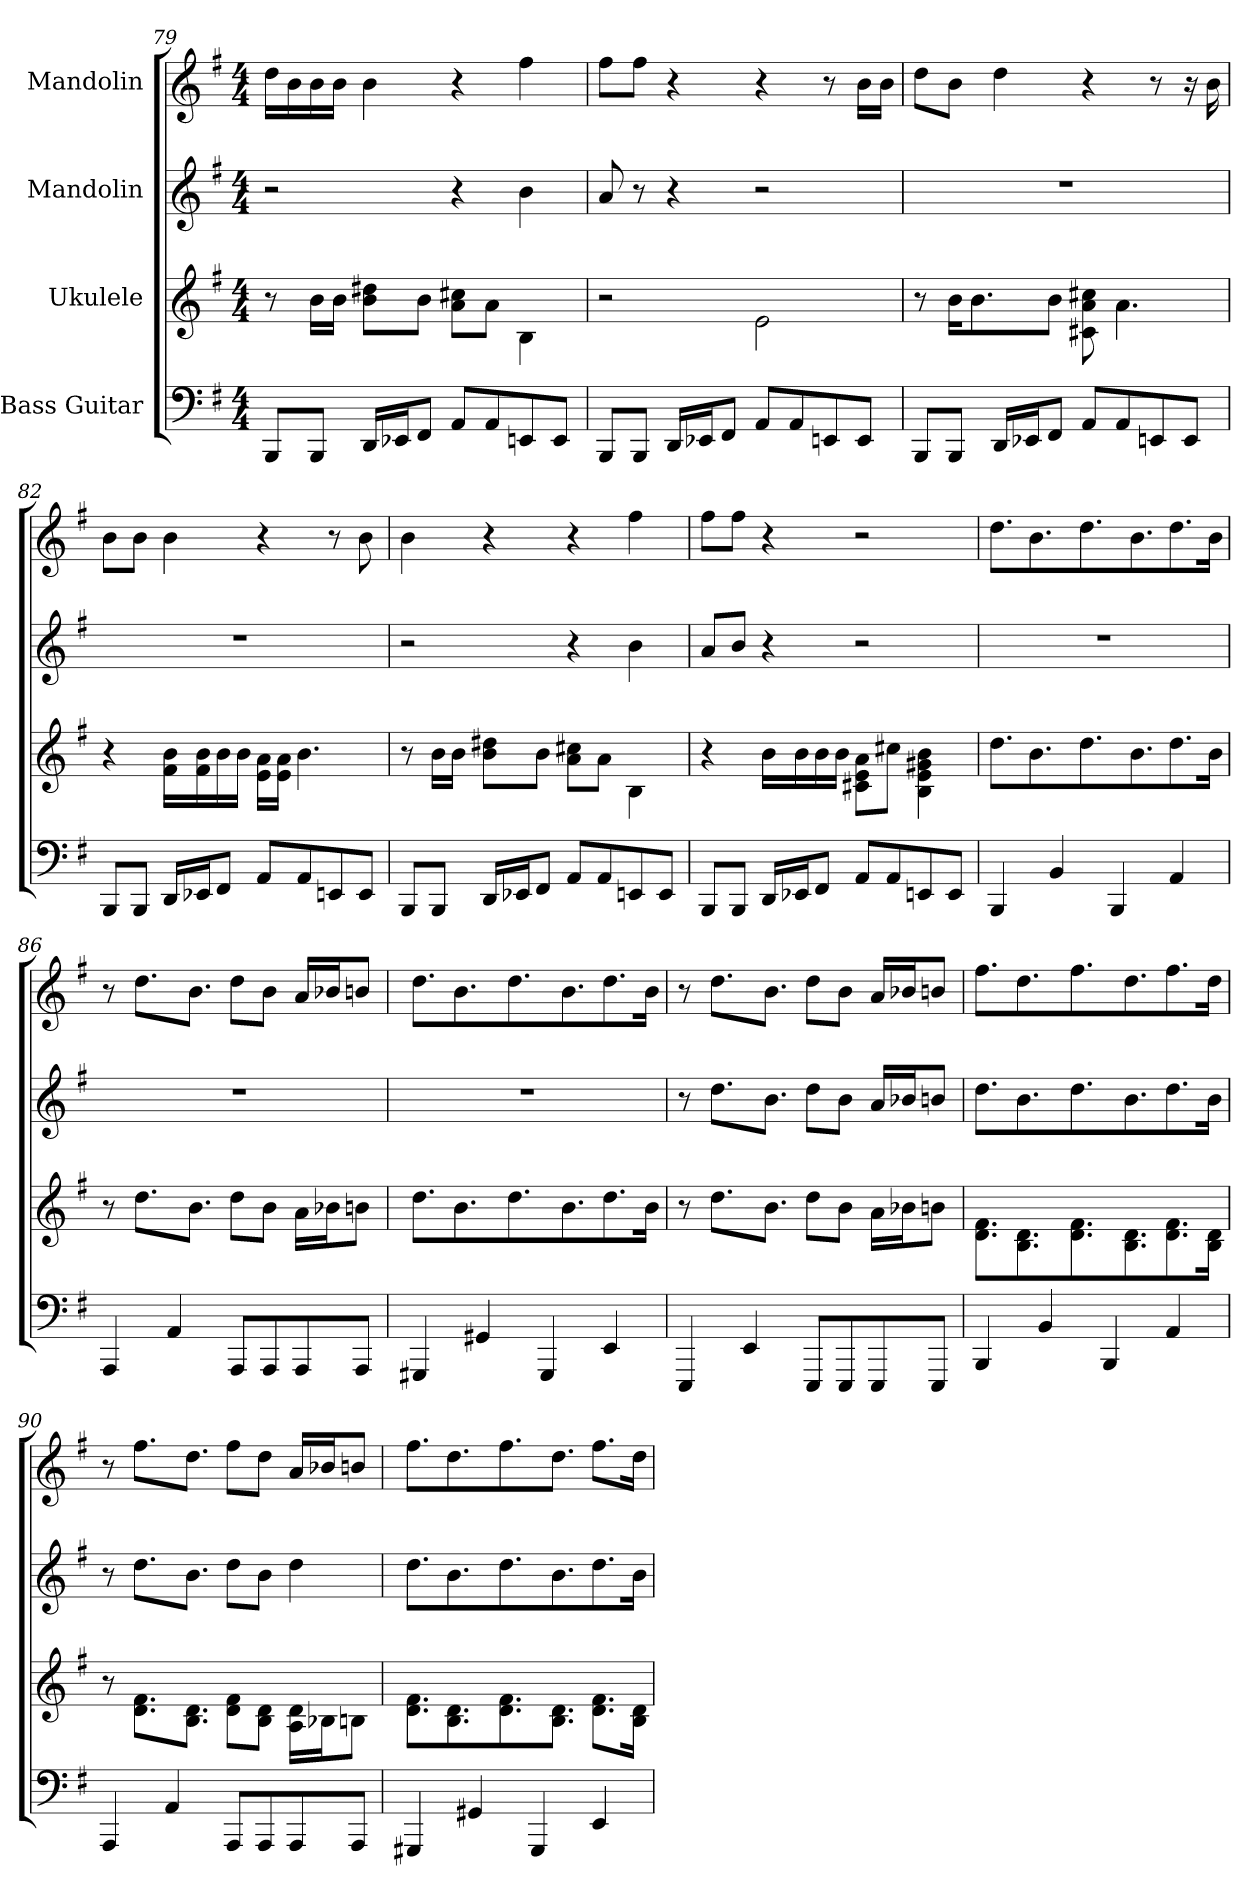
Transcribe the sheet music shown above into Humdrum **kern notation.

**kern	**kern	**kern	**kern
*part4	*part3	*part2	*part1
*staff4	*staff3	*staff2	*staff1
*I"Bass Guitar	*I"Ukulele	*I"Mandolin	*I"Mandolin
*	*	*clefG2	*clefG2
*k[f#]	*k[f#]	*k[f#]	*k[f#]
*G:	*G:	*G:	*G:
*M4/4	*M4/4	*M4/4	*M4/4
=79	=79	=79	=79
8BBBi/L	8r	2r	16ddj\LL
.	.	.	16bj\
8BBBi/J	16bZ\LL	.	16bj\
.	16bZ\JJ	.	16bj\JJ
16DDi/LL	8bZ\ 8dd#ZL	.	4bj\
16EE-i/J	.	.	.
8FF#i/J	8bZ\J	.	.
8AAi/L	8aZ\ 8cc#ZL	4r	4r
8AAi/	8aZ\J	.	.
8EEi/	4BZ\	4bV\	4ff#j\
8EEi/J	.	.	.
=80	=80	=80	=80
8BBBi/L	2r	8aV/	8ff#j\L
8BBBi/J	.	8r	8ff#j\J
16DDi/LL	.	4r	4r
16EE-i/J	.	.	.
8FF#i/J	.	.	.
8AAi/L	2eZ\	2r	4r
8AAi/	.	.	.
8EEi/	.	.	8r
8EEi/J	.	.	16bj\LL
.	.	.	16bj\JJ
!!LO:LB:g=z
=81	=81	=81	=81
8BBBi/L	8r	1r	8ddj\L
8BBBi/J	16bZ\KL	.	8bj\J
.	8.bZ\	.	.
16DDi/LL	.	.	4ddj\
16EE-i/J	.	.	.
8FF#i/J	8bZ\J	.	.
8AAi/L	8c#Z\ 8aZ 8cc#Z	.	4r
8AAi/	4.aZ\	.	.
8EEi/	.	.	8r
8EEi/J	.	.	16r
.	.	.	16bj\
=82	=82	=82	=82
8BBBi/L	4r	1r	8bj\L
8BBBi/J	.	.	8bj\J
16DDi/LL	16f#Z\ 16bZLL	.	4bj\
16EE-i/J	16f#Z\ 16bZ	.	.
8FF#i/J	16bZ\	.	.
.	16bZ\JJ	.	.
8AAi/L	16eZ\ 16aZLL	.	4r
.	16eZ\ 16aZJJ	.	.
8AAi/	4.bZ\	.	.
8EEi/	.	.	8r
8EEi/J	.	.	8bj\
=83	=83	=83	=83
8BBBi/L	8r	2r	4bj\
8BBBi/J	16bZ\LL	.	.
.	16bZ\JJ	.	.
16DDi/LL	8bZ\ 8dd#ZL	.	4r
16EE-i/J	.	.	.
8FF#i/J	8bZ\J	.	.
8AAi/L	8aZ\ 8cc#ZL	4r	4r
8AAi/	8aZ\J	.	.
8EEi/	4BZ\	4bV\	4ff#j\
8EEi/J	.	.	.
=84	=84	=84	=84
8BBBi/L	4r	8aV/L	8ff#j\L
8BBBi/J	.	8bV/J	8ff#j\J
16DDi/LL	16bZ\LL	4r	4r
16EE-i/J	16bZ\	.	.
8FF#i/J	16bZ\	.	.
.	16bZ\JJ	.	.
8AAi/L	8c#Z\ 8eZ 8aZL	2r	2r
8AAi/	8cc#Z\J	.	.
8EEi/	4BZ\ 4eZ 4g#Z 4bZ	.	.
8EEi/J	.	.	.
!!LO:LB:g=z
=85	=85	=85	=85
4BBBi/	8.ddZ\L	1r	8.ddj\L
.	8.bZ\	.	8.bj\
4BBi/	.	.	.
.	8.ddZ\	.	8.ddj\
4BBBi/	.	.	.
.	8.bZ\	.	8.bj\
4AAi/	8.ddZ\	.	8.ddj\
.	16bZ\Jk	.	16bj\Jk
=86	=86	=86	=86
4AAAi/	8r	1r	8r
.	8.ddZ\L	.	8.ddj\L
4AAi/	.	.	.
.	8.bZ\J	.	8.bj\J
8AAAi/L	8ddZ\L	.	8ddj\L
8AAAi/	8bZ\J	.	8bj\J
8AAAi/	16aZ\LL	.	16aj/LL
.	16b-Z\J	.	16b-Xj/J
8AAAi/J	8bZ\J	.	8bnj/J
=87	=87	=87	=87
4GGG#i/	8.ddZ\L	1r	8.ddj\L
.	8.bZ\	.	8.bj\
4GG#i/	.	.	.
.	8.ddZ\	.	8.ddj\
4GGG#i/	.	.	.
.	8.bZ\	.	8.bj\
4EEi/	8.ddZ\	.	8.ddj\
.	16bZ\Jk	.	16bj\Jk
=88	=88	=88	=88
4EEEi/	8r	8r	8r
.	8.ddZ\L	8.ddV\L	8.ddj\L
4EEi/	.	.	.
.	8.bZ\J	8.bV\J	8.bj\J
8EEEi/L	8ddZ\L	8ddV\L	8ddj\L
8EEEi/	8bZ\J	8bV\J	8bj\J
8EEEi/	16aZ\LL	16aV/LL	16aj/LL
.	16b-Z\J	16b-XV/J	16b-Xj/J
8EEEi/J	8bZ\J	8bnV/J	8bnj/J
=89	=89	=89	=89
4BBBi/	8.dZ\ 8.f#ZL	8.ddV\L	8.ff#j\L
.	8.BZ\ 8.dZ	8.bV\	8.ddj\
4BBi/	.	.	.
.	8.dZ\ 8.f#Z	8.ddV\	8.ff#j\
4BBBi/	.	.	.
.	8.BZ\ 8.dZ	8.bV\	8.ddj\
4AAi/	8.dZ\ 8.f#Z	8.ddV\	8.ff#j\
.	16BZ\ 16dZJk	16bV\Jk	16ddj\Jk
!!LO:LB:g=z
=90	=90	=90	=90
4AAAi/	8r	8r	8r
.	8.dZ\ 8.f#ZL	8.ddV\L	8.ff#j\L
4AAi/	.	.	.
.	8.BZ\ 8.dZJ	8.bV\J	8.ddj\J
8AAAi/L	8dZ\ 8f#ZL	8ddV\L	8ff#j\L
8AAAi/	8BZ\ 8dZJ	8bV\J	8ddj\J
8AAAi/	16AZ\ 16dZLL	4ddV\	16aj/LL
.	16B-Z\J	.	16b-Xj/J
8AAAi/J	8BZ\J	.	8bnj/J
=91	=91	=91	=91
4GGG#i/	8.dZ\ 8.f#ZL	8.ddV\L	8.ff#j\L
.	8.BZ\ 8.dZ	8.bV\	8.ddj\
4GG#i/	.	.	.
.	8.dZ\ 8.f#Z	8.ddV\	8.ff#j\
4GGG#i/	.	.	.
.	8.BZ\ 8.dZJ	8.bV\	8.ddj\J
4EEi/	8.dZ\ 8.f#ZL	8.ddV\	8.ff#j\L
.	16BZ\ 16dZJk	16bV\Jk	16ddj\Jk
=	=	=	=
*-	*-	*-	*-
